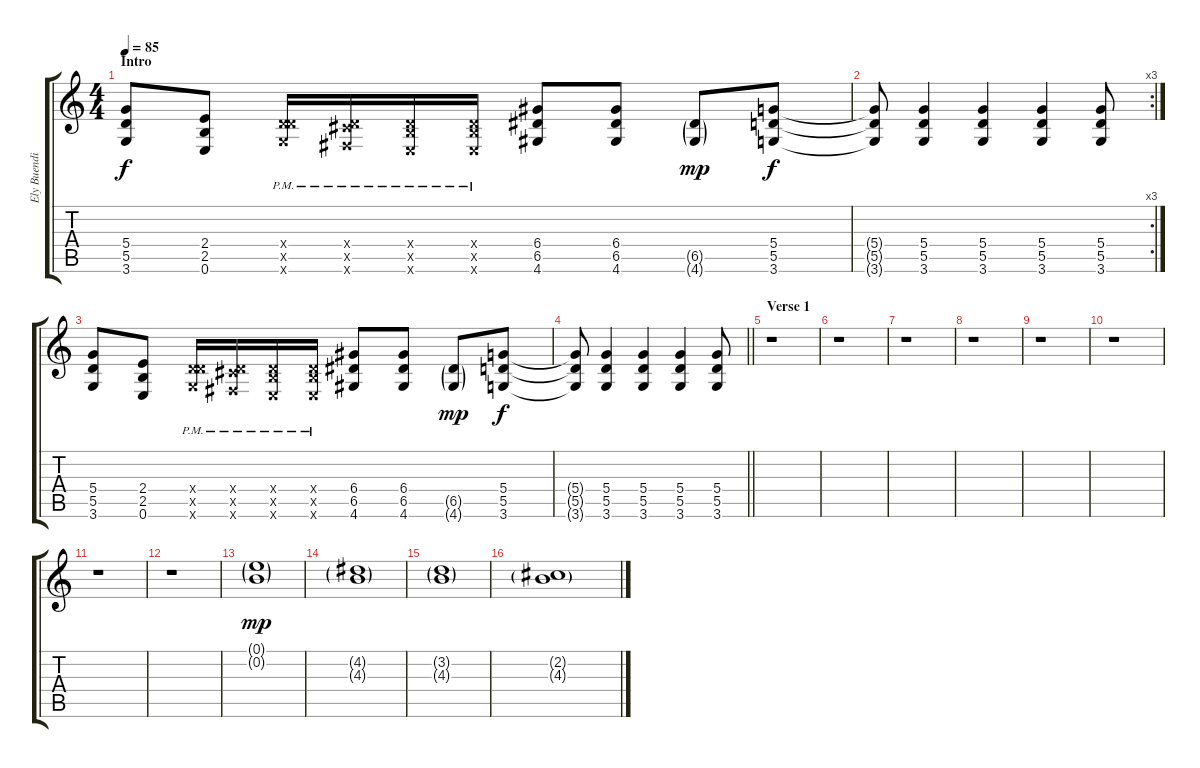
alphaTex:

\track ("Ely Buendia" "Ely Buendi") {instrument overdrivenguitar}
\staff {score tabs}
\tuning (E4 B3 G3 D3 A2 E2) {hide}
\ts (4 4)
\section ("" "Intro")
\tempo 85
\clef g2
\ks c
(5.4 5.5 3.6).8{dy f instrument overdrivenguitar} (2.4 2.5 0.6).8 (0.4{x} 5.5{pm x} 3.6{pm x}).16 (0.4{x} 4.5{pm x} 2.6{pm x}).16 (0.4{x} 2.5{pm x} 0.6{pm x}).16 (0.4{x} 2.5{pm x} 0.6{pm x}).16 (6.4 6.5 4.6).8 (6.4 6.5 4.6).8 (6.5{g} 4.6{g}).8{dy mp} (5.4 5.5 3.6).8{dy f} |
\rc 3
(5.4{t} 5.5{t} 3.6{t}).8 (5.4 5.5 3.6).4 (5.4 5.5 3.6).4 (5.4 5.5 3.6).4 (5.4 5.5 3.6).8 |
(5.4 5.5 3.6).8 (2.4 2.5 0.6).8 (0.4{x} 5.5{pm x} 3.6{pm x}).16 (0.4{x} 4.5{pm x} 2.6{pm x}).16 (0.4{x} 2.5{pm x} 0.6{pm x}).16 (0.4{x} 2.5{pm x} 0.6{pm x}).16 (6.4 6.5 4.6).8 (6.4 6.5 4.6).8 (6.5{g} 4.6{g}).8{dy mp} (5.4 5.5 3.6).8{dy f} |
\barLineRight lightlight
(5.4{t} 5.5{t} 3.6{t}).8 (5.4 5.5 3.6).4 (5.4 5.5 3.6).4 (5.4 5.5 3.6).4 (5.4 5.5 3.6).8 |
\section ("" "Verse 1")
r.1 |
r.1 |
r.1 |
r.1 |
r.1 |
r.1 |
r.1 |
r.1 |
(0.1{g} 0.2{g}).1{dy mp} |
(4.2{g} 4.3{g}).1 |
(3.2{g} 4.3{g}).1 |
(2.2{g} 4.3{g}).1
